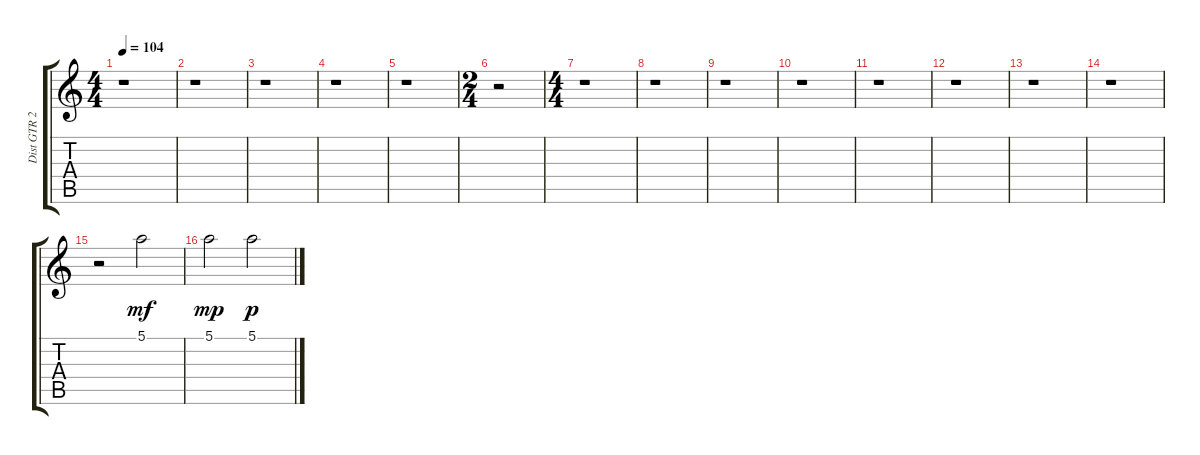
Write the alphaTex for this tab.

\track ("Dist GTR 2" "Dist GTR 2") {instrument distortionguitar}
\staff {score tabs}
\tuning (E4 B3 G3 D3 A2 E2) {hide}
\ts (4 4)
\tempo 104
\clef g2
\ks c
r.1{dy f} |
r.1 |
r.1 |
r.1 |
r.1 |
\ts (2 4)
r.2 |
\ts (4 4)
r.1 |
r.1 |
r.1 |
r.1 |
r.1 |
r.1 |
r.1 |
r.1 |
r.2 5.1.2{dy mf} |
5.1.2{dy mp} 5.1.2{dy p}
